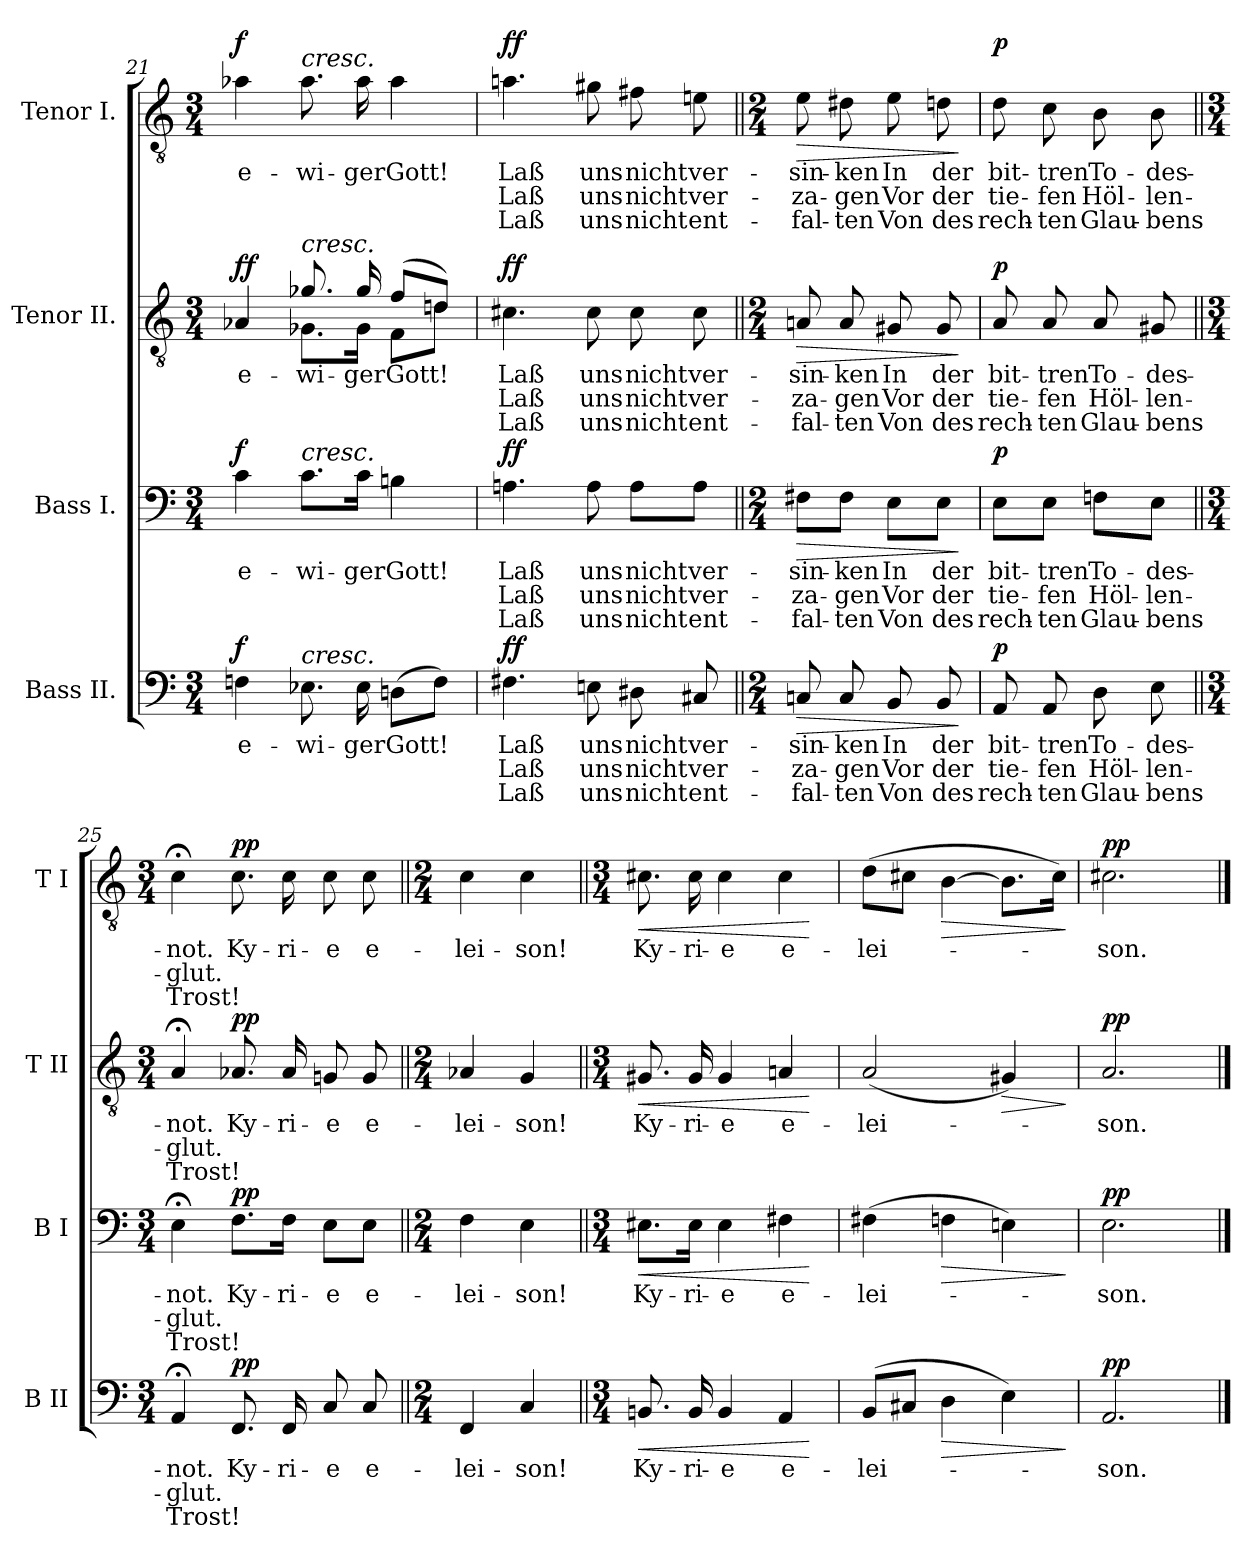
**kern	**text	**text	**text	**dynam	**kern	**text	**text	**text	**dynam	**kern	**text	**text	**text	**dynam	**kern	**text	**text	**text	**dynam
*part4	*part4	*part4	*part4	*part4	*part3	*part3	*part3	*part3	*part3	*part2	*part2	*part2	*part2	*part2	*part1	*part1	*part1	*part1	*part1
*staff4	*staff4	*staff4	*staff4	*staff4	*staff3	*staff3	*staff3	*staff3	*staff3	*staff2	*staff2	*staff2	*staff2	*staff2	*staff1	*staff1	*staff1	*staff1	*staff1
*I"Bass II.	*	*	*	*	*I"Bass I.	*	*	*	*	*I"Tenor II.	*	*	*	*	*I"Tenor I.	*	*	*	*
*I'B II	*	*	*	*	*I'B I	*	*	*	*	*I'T II	*	*	*	*	*I'T I	*	*	*	*
*clefF4	*	*	*	*	*clefF4	*	*	*	*	*clefGv2	*	*	*	*	*clefGv2	*	*	*	*
*k[]	*	*	*	*	*k[]	*	*	*	*	*k[]	*	*	*	*	*k[]	*	*	*	*
*M3/4	*	*	*	*	*M3/4	*	*	*	*	*M3/4	*	*	*	*	*M3/4	*	*	*	*
=21	=21	=21	=21	=21	=21	=21	=21	=21	=21	=21	=21	=21	=21	=21	=21	=21	=21	=21	=21
!	!LO:LY:b	!	!	!LO:DY:a	!	!LO:LY:b	!	!	!LO:DY:a	!	!LO:LY:b	!	!	!LO:DY:a	!	!LO:LY:b	!	!	!
*	*	*	*	*	*	*	*	*	*	*^	*	*	*	*	*	*	*	*	*
!	!	!	!	!	!	!	!	!	!	!	!	!	!	!	!LO:DY:n=1:a	!	!	!	!	!LO:DY:a
4Fn\	e-	.	.	f	4c\	e-	.	.	f	4A-X/	4ryy	e-	.	.	f f	4a-X\	e-	.	.	f
!	!	!	!	!	!	!	!	!	!	!	!	!	!	!	!	!LO:TX:a:i:t=cresc.	!	!	!	!
!	!	!	!	!	!	!	!	!	!	!LO:TX:a:i:t=cresc.	!	!	!	!	!	!	!	!	!	!
!	!	!	!	!	!LO:TX:a:i:t=cresc.	!	!	!	!	!	!	!	!	!	!	!	!	!	!	!
!LO:TX:a:i:t=cresc.	!	!	!	!	!	!	!	!	!	!	!	!	!	!	!	!	!	!	!	!
!	!LO:LY:b	!	!	!	!	!LO:LY:b	!	!	!	!	!	!LO:LY:b	!	!	!	!	!LO:LY:b	!	!	!
8.E-X\	-wi-	.	.	.	8.c\L	-wi-	.	.	.	8.g-X/	8.G-X!\L	-wi-	.	.	.	8.a-\	-wi-	.	.	.
!	!LO:LY:b	!	!	!	!	!LO:LY:b	!	!	!	!	!	!LO:LY:b	!	!	!	!	!LO:LY:b	!	!	!
16E-\	-ger	.	.	.	16c\Jk	-ger	.	.	.	16g-/	16G-!\Jk	-ger	.	.	.	16a-\	-ger	.	.	.
!	!LO:LY:b	!	!	!	!	!LO:LY:b	!	!	!	!	!	!LO:LY:b	!	!	!	!	!LO:LY:b	!	!	!
(>8Dn\L	Gott!	.	.	.	4Bn\	Gott!	.	.	.	(>8f/L	8F!\L	Gott!	.	.	.	4a-\	Gott!	.	.	.
8F\J)	.	.	.	.	.	.	.	.	.	8d/J)	8dn\J	.	.	.	.	.	.	.	.	.
=22	=22	=22	=22	=22	=22	=22	=22	=22	=22	=22	=22	=22	=22	=22	=22	=22	=22	=22	=22	=22
!	!LO:LY:b	!LO:LY:b	!LO:LY:b	!LO:DY:a	!	!LO:LY:b	!LO:LY:b	!LO:LY:b	!LO:DY:a	!	!	!LO:LY:b	!LO:LY:b	!LO:LY:b	!LO:DY:a	!	!LO:LY:b	!LO:LY:b	!LO:LY:b	!LO:DY:a
*	*	*	*	*	*	*	*	*	*	*v	*v	*	*	*	*	*	*	*	*	*
4.F#X\	Laß	Laß	Laß	ff	4.An\	Laß	Laß	Laß	ff	4.c#X\	Laß	Laß	Laß	ff	4.an\	Laß	Laß	Laß	ff
!	!LO:LY:b	!LO:LY:b	!LO:LY:b	!	!	!LO:LY:b	!LO:LY:b	!LO:LY:b	!	!	!LO:LY:b	!LO:LY:b	!LO:LY:b	!	!	!LO:LY:b	!LO:LY:b	!LO:LY:b	!
8En\	uns	uns	uns	.	8A\	uns	uns	uns	.	8c#\	uns	uns	uns	.	8g#X\	uns	uns	uns	.
!	!LO:LY:b	!LO:LY:b	!LO:LY:b	!	!	!LO:LY:b	!LO:LY:b	!LO:LY:b	!	!	!LO:LY:b	!LO:LY:b	!LO:LY:b	!	!	!LO:LY:b	!LO:LY:b	!LO:LY:b	!
8D#X\	nicht	nicht	nicht	.	8A\L	nicht	nicht	nicht	.	8c#\	nicht	nicht	nicht	.	8f#X\	nicht	nicht	nicht	.
!	!LO:LY:b	!LO:LY:b	!LO:LY:b	!	!	!LO:LY:b	!LO:LY:b	!LO:LY:b	!	!	!LO:LY:b	!LO:LY:b	!LO:LY:b	!	!	!LO:LY:b	!LO:LY:b	!LO:LY:b	!
8C#X/	ver-	ver-	ent-	.	8A\J	ver-	ver-	ent-	.	8c#\	ver-	ver-	ent-	.	8en\	ver-	ver-	ent-	.
=23||	=23||	=23||	=23||	=23||	=23||	=23||	=23||	=23||	=23||	=23||	=23||	=23||	=23||	=23||	=23||	=23||	=23||	=23||	=23||
*M2/4	*	*	*	*	*M2/4	*	*	*	*	*M2/4	*	*	*	*	*M2/4	*	*	*	*
!	!LO:LY:b	!LO:LY:b	!LO:LY:b	!LO:HP:b	!	!LO:LY:b	!LO:LY:b	!LO:LY:b	!LO:HP:b	!	!LO:LY:b	!LO:LY:b	!LO:LY:b	!LO:HP:b	!	!LO:LY:b	!LO:LY:b	!LO:LY:b	!LO:HP:b
8Cn/	-sin-	-za-	-fal-	>	8F#X\L	-sin-	-za-	-fal-	>	8An/	-sin-	-za-	-fal-	>	8e\	-sin-	-za-	-fal-	>
!	!LO:LY:b	!LO:LY:b	!LO:LY:b	!	!	!LO:LY:b	!LO:LY:b	!LO:LY:b	!	!	!LO:LY:b	!LO:LY:b	!LO:LY:b	!	!	!LO:LY:b	!LO:LY:b	!LO:LY:b	!
8C/	-ken	-gen	-ten	.	8F#\J	-ken	-gen	-ten	.	8A/	-ken	-gen	-ten	.	8d#X\	-ken	-gen	-ten	.
!	!LO:LY:b	!LO:LY:b	!LO:LY:b	!	!	!LO:LY:b	!LO:LY:b	!LO:LY:b	!	!	!LO:LY:b	!LO:LY:b	!LO:LY:b	!	!	!LO:LY:b	!LO:LY:b	!LO:LY:b	!
8BB/	In	Vor	Von	.	8E\L	In	Vor	Von	.	8G#X/	In	Vor	Von	.	8e\	In	Vor	Von	.
!	!LO:LY:b	!LO:LY:b	!LO:LY:b	!	!	!LO:LY:b	!LO:LY:b	!LO:LY:b	!	!	!LO:LY:b	!LO:LY:b	!LO:LY:b	!	!	!LO:LY:b	!LO:LY:b	!LO:LY:b	!
8BB/	der	der	des	.	8E\J	der	der	des	.	8G#/	der	der	des	.	8dn\	der	der	des	.
.	.	.	.	]	.	.	.	.	]	.	.	.	.	]	.	.	.	.	]
!!LO:LB:g=z
=24	=24	=24	=24	=24	=24	=24	=24	=24	=24	=24	=24	=24	=24	=24	=24	=24	=24	=24	=24
!	!LO:LY:b	!LO:LY:b	!LO:LY:b	!LO:DY:a	!	!LO:LY:b	!LO:LY:b	!LO:LY:b	!LO:DY:a	!	!LO:LY:b	!LO:LY:b	!LO:LY:b	!LO:DY:a	!	!LO:LY:b	!LO:LY:b	!LO:LY:b	!LO:DY:a
8AA/	bit-	tie-	rech-	p	8E\L	bit-	tie-	rech-	p	8A/	bit-	tie-	rech-	p	8d\	bit-	tie-	rech-	p
!	!LO:LY:b	!LO:LY:b	!LO:LY:b	!	!	!LO:LY:b	!LO:LY:b	!LO:LY:b	!	!	!LO:LY:b	!LO:LY:b	!LO:LY:b	!	!	!LO:LY:b	!LO:LY:b	!LO:LY:b	!
8AA/	-tren	-fen	-ten	.	8E\J	-tren	-fen	-ten	.	8A/	-tren	-fen	-ten	.	8c\	-tren	-fen	-ten	.
!	!LO:LY:b	!LO:LY:b	!LO:LY:b	!	!	!LO:LY:b	!LO:LY:b	!LO:LY:b	!	!	!LO:LY:b	!LO:LY:b	!LO:LY:b	!	!	!LO:LY:b	!LO:LY:b	!LO:LY:b	!
8D\	To-	Höl-	Glau-	.	8Fn\L	To-	Höl-	Glau-	.	8A/	To-	Höl-	Glau-	.	8B\	To-	Höl-	Glau-	.
!	!LO:LY:b	!LO:LY:b	!LO:LY:b	!	!	!LO:LY:b	!LO:LY:b	!LO:LY:b	!	!	!LO:LY:b	!LO:LY:b	!LO:LY:b	!	!	!LO:LY:b	!LO:LY:b	!LO:LY:b	!
8E\	-des-	-len-	-bens	.	8E\J	-des-	-len-	-bens	.	8G#X/	-des-	-len-	-bens	.	8B\	-des-	-len-	-bens	.
=25||	=25||	=25||	=25||	=25||	=25||	=25||	=25||	=25||	=25||	=25||	=25||	=25||	=25||	=25||	=25||	=25||	=25||	=25||	=25||
*M3/4	*	*	*	*	*M3/4	*	*	*	*	*M3/4	*	*	*	*	*M3/4	*	*	*	*
!	!LO:LY:b	!LO:LY:b	!LO:LY:b	!	!	!LO:LY:b	!LO:LY:b	!LO:LY:b	!	!	!LO:LY:b	!LO:LY:b	!LO:LY:b	!	!	!LO:LY:b	!LO:LY:b	!LO:LY:b	!
4AA;<Z/	-not.	-glut.	Trost!	.	4E;<Z\	-not.	-glut.	Trost!	.	4A;<Z/	-not.	-glut.	Trost!	.	4c;<Z\	-not.	-glut.	Trost!	.
!	!LO:LY:b	!	!	!LO:DY:a	!	!LO:LY:b	!	!	!LO:DY:a	!	!LO:LY:b	!	!	!LO:DY:a	!	!LO:LY:b	!	!	!LO:DY:a
8.FF/	Ky-	.	.	pp	8.F\L	Ky-	.	.	pp	8.A-X/	Ky-	.	.	pp	8.c\	Ky-	.	.	pp
!	!LO:LY:b	!	!	!	!	!LO:LY:b	!	!	!	!	!LO:LY:b	!	!	!	!	!LO:LY:b	!	!	!
16FF/	-ri-	.	.	.	16F\Jk	-ri-	.	.	.	16A-/	-ri-	.	.	.	16c\	-ri-	.	.	.
!	!LO:LY:b	!	!	!	!	!LO:LY:b	!	!	!	!	!LO:LY:b	!	!	!	!	!LO:LY:b	!	!	!
8C/	-e	.	.	.	8E\L	-e	.	.	.	8Gn/	-e	.	.	.	8c\	-e	.	.	.
!	!LO:LY:b	!	!	!	!	!LO:LY:b	!	!	!	!	!LO:LY:b	!	!	!	!	!LO:LY:b	!	!	!
8C/	e-	.	.	.	8E\J	e-	.	.	.	8G/	e-	.	.	.	8c\	e-	.	.	.
=26||	=26||	=26||	=26||	=26||	=26||	=26||	=26||	=26||	=26||	=26||	=26||	=26||	=26||	=26||	=26||	=26||	=26||	=26||	=26||
*M2/4	*	*	*	*	*M2/4	*	*	*	*	*M2/4	*	*	*	*	*M2/4	*	*	*	*
!	!LO:LY:b	!	!	!	!	!LO:LY:b	!	!	!	!	!LO:LY:b	!	!	!	!	!LO:LY:b	!	!	!
4FF/	-lei-	.	.	.	4F\	-lei-	.	.	.	4A-X/	-lei-	.	.	.	4c\	-lei-	.	.	.
!	!LO:LY:b	!	!	!	!	!LO:LY:b	!	!	!	!	!LO:LY:b	!	!	!	!	!LO:LY:b	!	!	!
4C/	-son!	.	.	.	4E\	-son!	.	.	.	4G/	-son!	.	.	.	4c\	-son!	.	.	.
=27||	=27||	=27||	=27||	=27||	=27||	=27||	=27||	=27||	=27||	=27||	=27||	=27||	=27||	=27||	=27||	=27||	=27||	=27||	=27||
*M3/4	*	*	*	*	*M3/4	*	*	*	*	*M3/4	*	*	*	*	*M3/4	*	*	*	*
!	!LO:LY:b	!	!	!LO:HP:b	!	!LO:LY:b	!	!	!LO:HP:b	!	!LO:LY:b	!	!	!LO:HP:b	!	!LO:LY:b	!	!	!LO:HP:b
8.BBn/	Ky-	.	.	<	8.E#X\L	Ky-	.	.	<	8.G#X/	Ky-	.	.	<	8.c#X\	Ky-	.	.	<
!	!LO:LY:b	!	!	!	!	!LO:LY:b	!	!	!	!	!LO:LY:b	!	!	!	!	!LO:LY:b	!	!	!
16BB/	-ri-	.	.	.	16E#\Jk	-ri-	.	.	.	16G#/	-ri-	.	.	.	16c#\	-ri-	.	.	.
!	!LO:LY:b	!	!	!	!	!LO:LY:b	!	!	!	!	!LO:LY:b	!	!	!	!	!LO:LY:b	!	!	!
4BB/	-e	.	.	.	4E#\	-e	.	.	.	4G#/	-e	.	.	.	4c#\	-e	.	.	.
!	!LO:LY:b	!	!	!	!	!LO:LY:b	!	!	!	!	!LO:LY:b	!	!	!	!	!LO:LY:b	!	!	!
4AA/	e-	.	.	.	4F#X\	e-	.	.	.	4An/	e-	.	.	.	4c#\	e-	.	.	.
.	.	.	.	[	.	.	.	.	[	.	.	.	.	[	.	.	.	.	[
=28	=28	=28	=28	=28	=28	=28	=28	=28	=28	=28	=28	=28	=28	=28	=28	=28	=28	=28	=28
!	!LO:LY:b	!	!	!	!	!LO:LY:b	!	!	!	!	!LO:LY:b	!	!	!	!	!LO:LY:b	!	!	!
(>8BB/L	-lei-	.	.	.	(>4F#X\	-lei-	.	.	.	(<2A/	-lei-	.	.	.	(>8d\L	-lei-	.	.	.
8C#X/J	.	.	.	.	.	.	.	.	.	.	.	.	.	.	8c#X\J	.	.	.	.
!	!	!	!	!LO:HP:b	!	!	!	!	!LO:HP:b	!	!	!	!	!	!	!	!	!	!LO:HP:b
4D\	.	.	.	>	4Fn\	.	.	.	>	.	.	.	.	.	[4B\	.	.	.	>
!	!	!	!	!	!	!	!	!	!	!	!	!	!	!LO:HP:b	!	!	!	!	!
4E\)	.	.	.	.	4En\)	.	.	.	.	4G#X/)	.	.	.	>	8.B\L]	.	.	.	.
.	.	.	.	.	.	.	.	.	.	.	.	.	.	.	16c#\Jk)	.	.	.	.
.	.	.	.	]	.	.	.	.	]	.	.	.	.	]	.	.	.	.	]
=29	=29	=29	=29	=29	=29	=29	=29	=29	=29	=29	=29	=29	=29	=29	=29	=29	=29	=29	=29
!	!LO:LY:b	!	!	!LO:DY:a	!	!LO:LY:b	!	!	!LO:DY:a	!	!LO:LY:b	!	!	!LO:DY:a	!	!LO:LY:b	!	!	!LO:DY:a
2.AA/	-son.	.	.	pp	2.E\	-son.	.	.	pp	2.A/	-son.	.	.	pp	2.c#X\	-son.	.	.	pp
==	==	==	==	==	==	==	==	==	==	==	==	==	==	==	==	==	==	==	==
*-	*-	*-	*-	*-	*-	*-	*-	*-	*-	*-	*-	*-	*-	*-	*-	*-	*-	*-	*-
